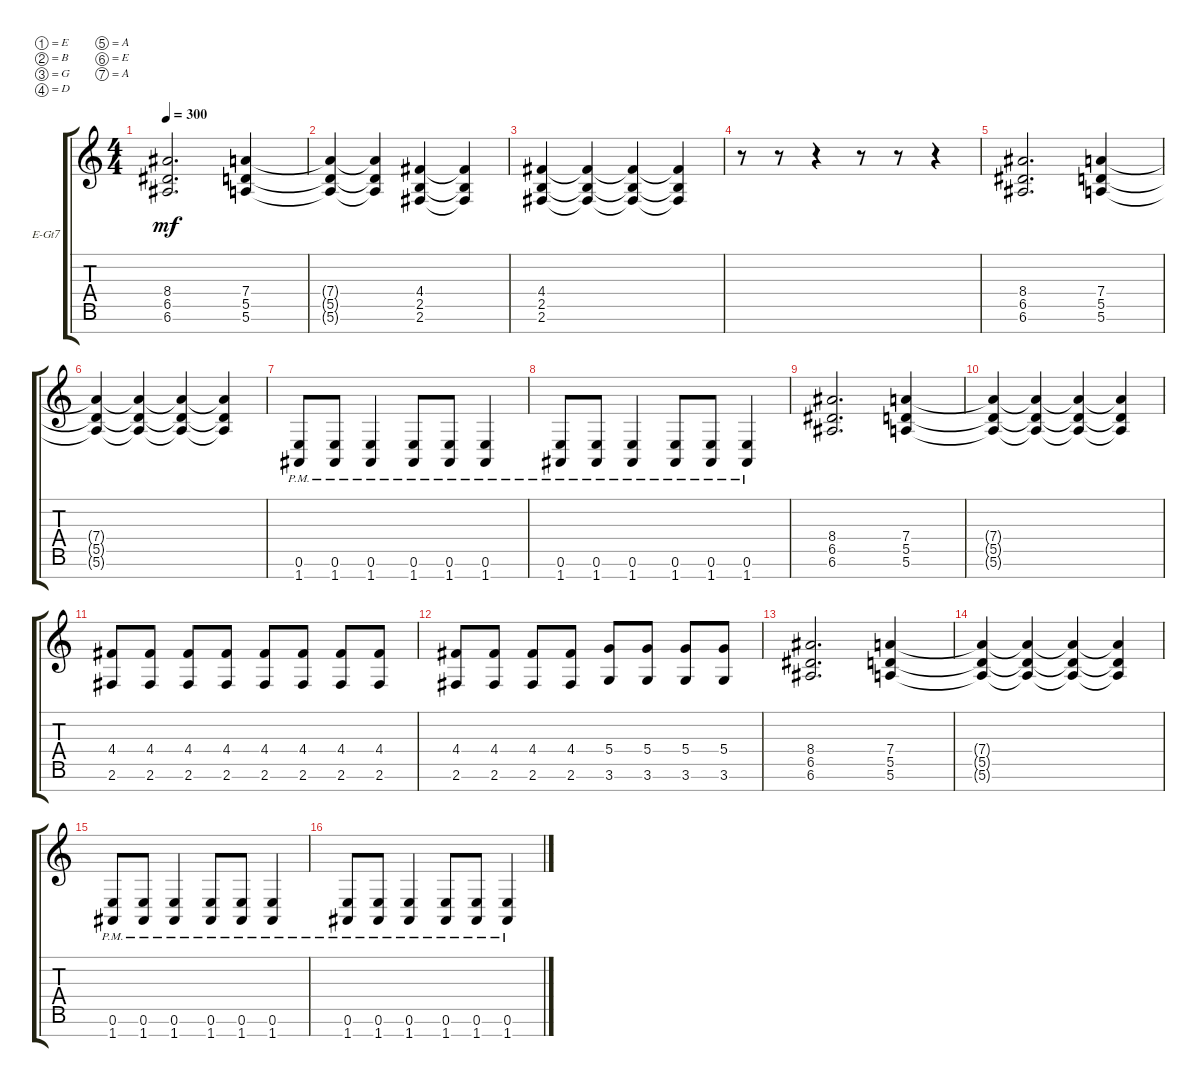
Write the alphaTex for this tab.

\defaultSystemsLayout 4
\bracketExtendMode groupsimilarinstruments
\firstSystemTrackNameOrientation horizontal
\otherSystemsTrackNameOrientation horizontal
\track ("Electric Guitar" "E-Gt7") {instrument distortionguitar}
\staff {score tabs}
\tuning (E4 B3 G3 D3 A2 E2 A1)
\ts (4 4)
\tempo 300
\clef g2
\ks c
(6.6 6.5 8.4).2{d dy mf} (5.6 5.5 7.4).4 |
(5.6{t} 5.5{t} 7.4{t}).4 (5.6{t} 5.5{t} 7.4{t}).4 (2.6 2.5 4.4).4 (2.6{t} 2.5{t} 4.4{t}).4 |
(2.6 2.5 4.4).4 (2.6{t} 2.5{t} 4.4{t}).4 (2.6{t} 2.5{t} 4.4{t}).4 (2.6{t} 2.5{t} 4.4{t}).4 |
r.8 r.8 r.4 r.8 r.8 r.4 |
(6.6 6.5 8.4).2{d} (5.6 5.5 7.4).4 |
(5.6{t} 5.5{t} 7.4{t}).4 (5.6{t} 5.5{t} 7.4{t}).4 (5.6{t} 5.5{t} 7.4{t}).4 (5.6{t} 5.5{t} 7.4{t}).4 |
(1.7{pm} 0.6{pm}).8 (1.7{pm} 0.6{pm}).8 (1.7{pm} 0.6{pm}).4 (1.7{pm} 0.6{pm}).8 (1.7{pm} 0.6{pm}).8 (1.7{pm} 0.6{pm}).4 |
(1.7{pm} 0.6{pm}).8 (1.7{pm} 0.6{pm}).8 (1.7{pm} 0.6{pm}).4 (1.7{pm} 0.6{pm}).8 (1.7{pm} 0.6{pm}).8 (1.7{pm} 0.6{pm}).4 |
(6.6 6.5 8.4).2{d} (5.6 5.5 7.4).4 |
(5.6{t} 5.5{t} 7.4{t}).4 (5.6{t} 5.5{t} 7.4{t}).4 (5.6{t} 5.5{t} 7.4{t}).4 (5.6{t} 5.5{t} 7.4{t}).4 |
(2.6 4.4).8 (2.6 4.4).8 (2.6 4.4).8 (2.6 4.4).8 (2.6 4.4).8 (2.6 4.4).8 (2.6 4.4).8 (2.6 4.4).8 |
(2.6 4.4).8 (2.6 4.4).8 (2.6 4.4).8 (2.6 4.4).8 (3.6 5.4).8 (3.6 5.4).8 (3.6 5.4).8 (3.6 5.4).8 |
(6.6 6.5 8.4).2{d} (5.6 5.5 7.4).4 |
(5.6{t} 5.5{t} 7.4{t}).4 (5.6{t} 5.5{t} 7.4{t}).4 (5.6{t} 5.5{t} 7.4{t}).4 (5.6{t} 5.5{t} 7.4{t}).4 |
(1.7{pm} 0.6{pm}).8 (1.7{pm} 0.6{pm}).8 (1.7{pm} 0.6{pm}).4 (1.7{pm} 0.6{pm}).8 (1.7{pm} 0.6{pm}).8 (1.7{pm} 0.6{pm}).4 |
(1.7{pm} 0.6{pm}).8 (1.7{pm} 0.6{pm}).8 (1.7{pm} 0.6{pm}).4 (1.7{pm} 0.6{pm}).8 (1.7{pm} 0.6{pm}).8 (1.7{pm} 0.6{pm}).4
